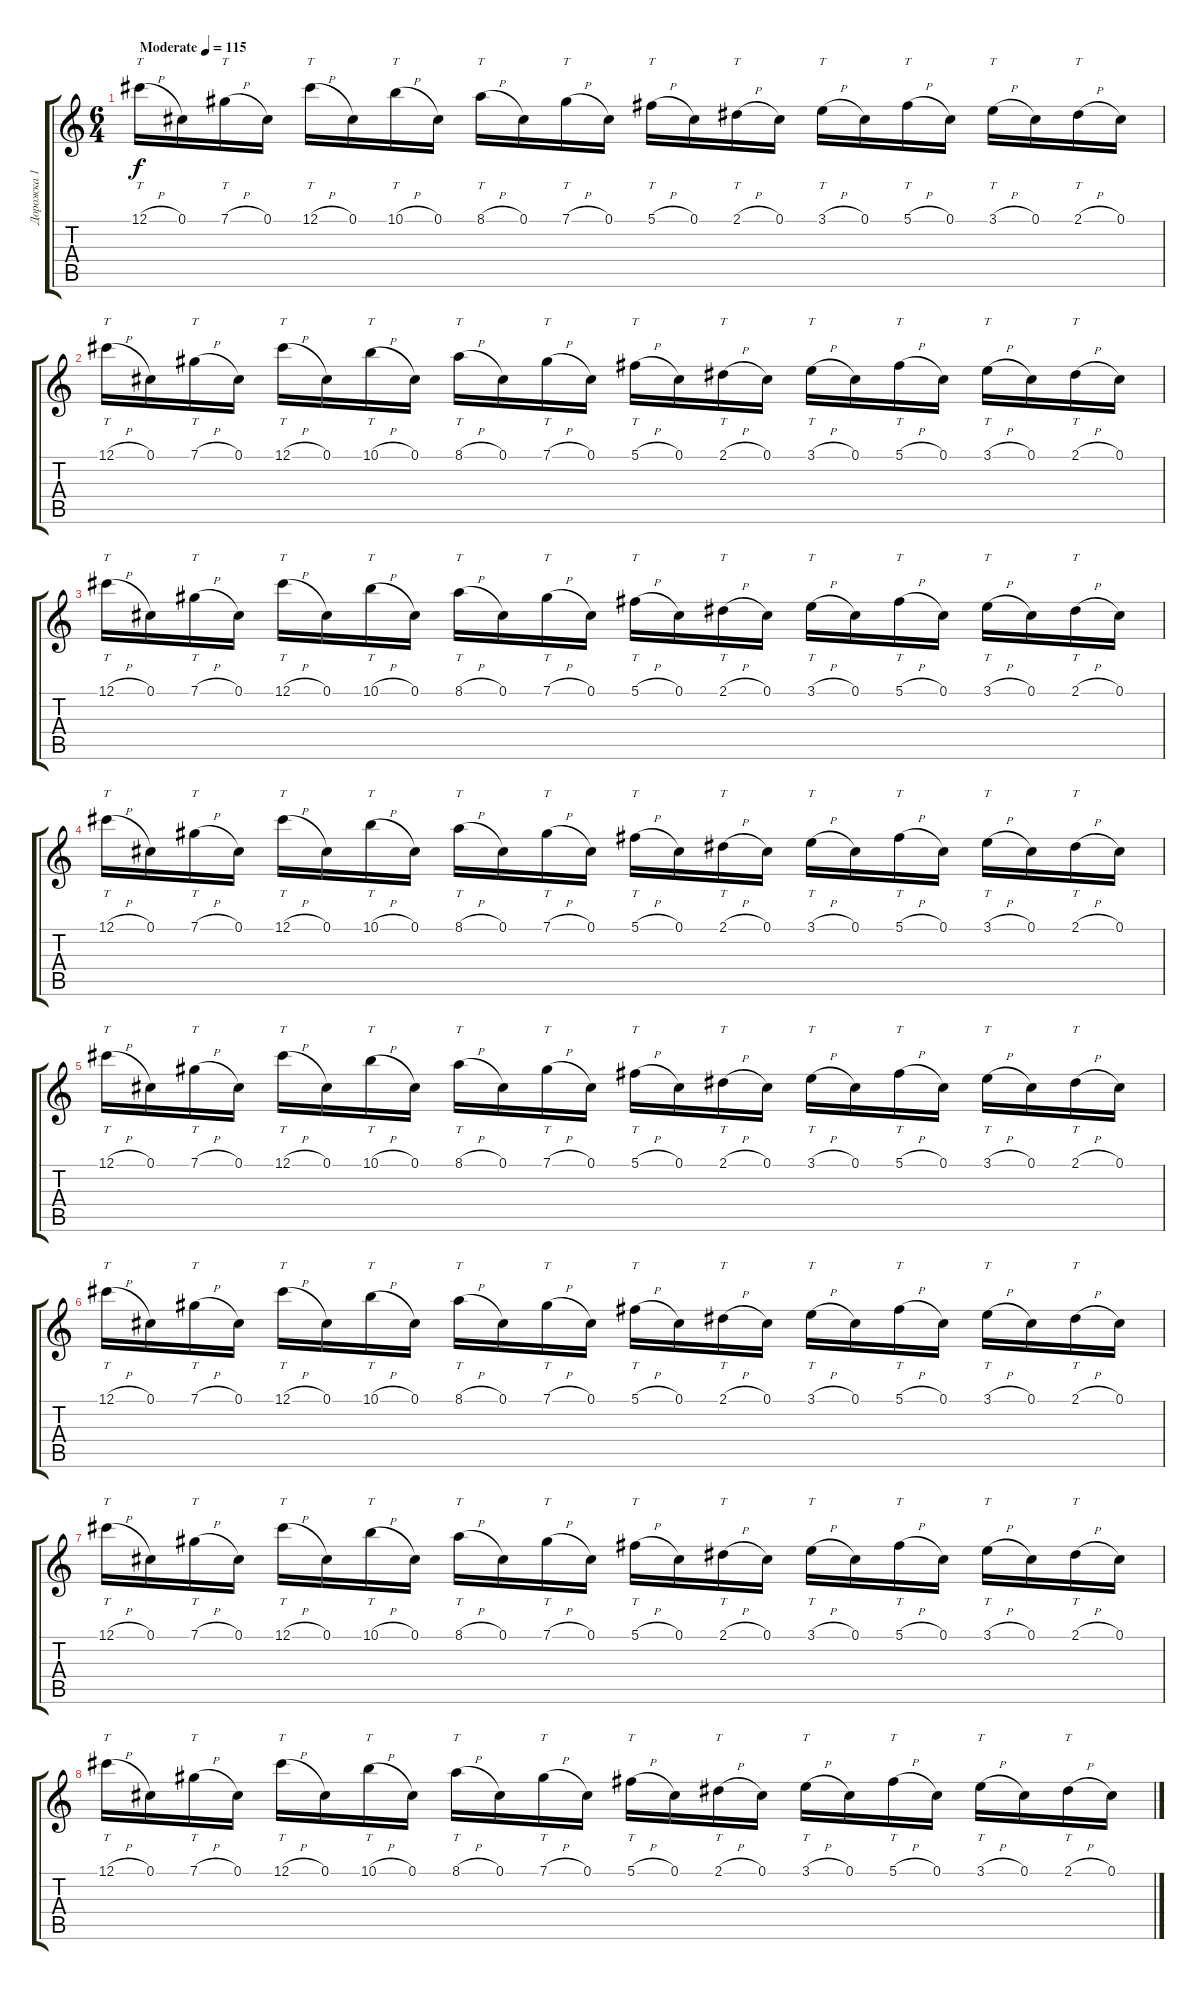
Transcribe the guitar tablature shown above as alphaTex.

\track ("Дорожка 1" "Дорожка 1") {instrument overdrivenguitar}
\staff {score tabs}
\tuning (Db4 Ab3 E3 B2 Gb2 Db2) {hide}
\ts (6 4)
\tempo (115 "Moderate")
\clef g2
\ks c
12.1{h}.16{tt dy f instrument overdrivenguitar} 0.1.16 7.1{h}.16{tt} 0.1.16 12.1{h}.16{tt} 0.1.16 10.1{h}.16{tt} 0.1.16 8.1{h}.16{tt} 0.1.16 7.1{h}.16{tt} 0.1.16 5.1{h}.16{tt} 0.1.16 2.1{h}.16{tt} 0.1.16 3.1{h}.16{tt} 0.1.16 5.1{h}.16{tt} 0.1.16 3.1{h}.16{tt} 0.1.16 2.1{h}.16{tt} 0.1.16 |
12.1{h}.16{tt} 0.1.16 7.1{h}.16{tt} 0.1.16 12.1{h}.16{tt} 0.1.16 10.1{h}.16{tt} 0.1.16 8.1{h}.16{tt} 0.1.16 7.1{h}.16{tt} 0.1.16 5.1{h}.16{tt} 0.1.16 2.1{h}.16{tt} 0.1.16 3.1{h}.16{tt} 0.1.16 5.1{h}.16{tt} 0.1.16 3.1{h}.16{tt} 0.1.16 2.1{h}.16{tt} 0.1.16 |
12.1{h}.16{tt} 0.1.16 7.1{h}.16{tt} 0.1.16 12.1{h}.16{tt} 0.1.16 10.1{h}.16{tt} 0.1.16 8.1{h}.16{tt} 0.1.16 7.1{h}.16{tt} 0.1.16 5.1{h}.16{tt} 0.1.16 2.1{h}.16{tt} 0.1.16 3.1{h}.16{tt} 0.1.16 5.1{h}.16{tt} 0.1.16 3.1{h}.16{tt} 0.1.16 2.1{h}.16{tt} 0.1.16 |
12.1{h}.16{tt} 0.1.16 7.1{h}.16{tt} 0.1.16 12.1{h}.16{tt} 0.1.16 10.1{h}.16{tt} 0.1.16 8.1{h}.16{tt} 0.1.16 7.1{h}.16{tt} 0.1.16 5.1{h}.16{tt} 0.1.16 2.1{h}.16{tt} 0.1.16 3.1{h}.16{tt} 0.1.16 5.1{h}.16{tt} 0.1.16 3.1{h}.16{tt} 0.1.16 2.1{h}.16{tt} 0.1.16 |
12.1{h}.16{tt} 0.1.16 7.1{h}.16{tt} 0.1.16 12.1{h}.16{tt} 0.1.16 10.1{h}.16{tt} 0.1.16 8.1{h}.16{tt} 0.1.16 7.1{h}.16{tt} 0.1.16 5.1{h}.16{tt} 0.1.16 2.1{h}.16{tt} 0.1.16 3.1{h}.16{tt} 0.1.16 5.1{h}.16{tt} 0.1.16 3.1{h}.16{tt} 0.1.16 2.1{h}.16{tt} 0.1.16 |
12.1{h}.16{tt} 0.1.16 7.1{h}.16{tt} 0.1.16 12.1{h}.16{tt} 0.1.16 10.1{h}.16{tt} 0.1.16 8.1{h}.16{tt} 0.1.16 7.1{h}.16{tt} 0.1.16 5.1{h}.16{tt} 0.1.16 2.1{h}.16{tt} 0.1.16 3.1{h}.16{tt} 0.1.16 5.1{h}.16{tt} 0.1.16 3.1{h}.16{tt} 0.1.16 2.1{h}.16{tt} 0.1.16 |
12.1{h}.16{tt} 0.1.16 7.1{h}.16{tt} 0.1.16 12.1{h}.16{tt} 0.1.16 10.1{h}.16{tt} 0.1.16 8.1{h}.16{tt} 0.1.16 7.1{h}.16{tt} 0.1.16 5.1{h}.16{tt} 0.1.16 2.1{h}.16{tt} 0.1.16 3.1{h}.16{tt} 0.1.16 5.1{h}.16{tt} 0.1.16 3.1{h}.16{tt} 0.1.16 2.1{h}.16{tt} 0.1.16 |
12.1{h}.16{tt} 0.1.16 7.1{h}.16{tt} 0.1.16 12.1{h}.16{tt} 0.1.16 10.1{h}.16{tt} 0.1.16 8.1{h}.16{tt} 0.1.16 7.1{h}.16{tt} 0.1.16 5.1{h}.16{tt} 0.1.16 2.1{h}.16{tt} 0.1.16 3.1{h}.16{tt} 0.1.16 5.1{h}.16{tt} 0.1.16 3.1{h}.16{tt} 0.1.16 2.1{h}.16{tt} 0.1.16
